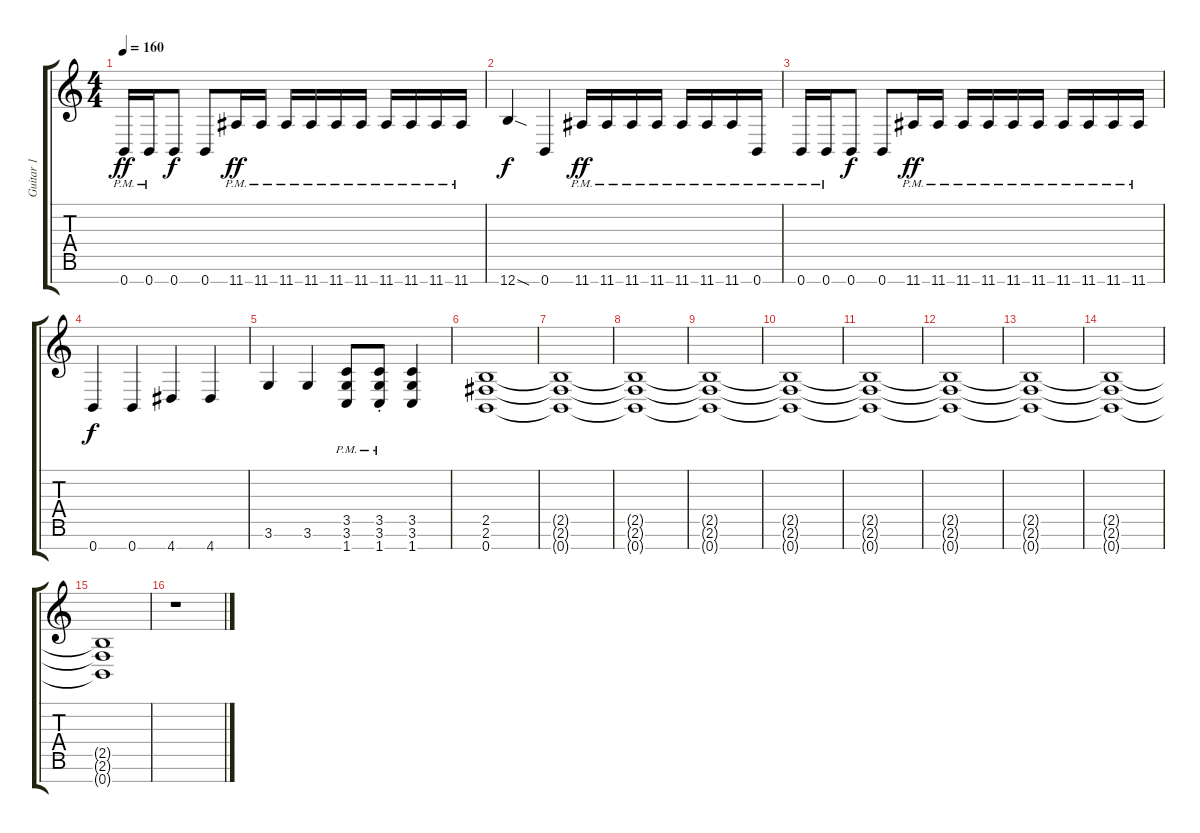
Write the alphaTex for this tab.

\track ("Guitar 1" "Guitar 1") {instrument overdrivenguitar}
\staff {score tabs}
\tuning (E4 B3 G3 D3 A2 E2 B1) {hide}
\ts (4 4)
\tempo 160
\clef g2
\ks c
0.7{pm}.16{dy ff} 0.7{pm}.16 0.7.8{dy f} 0.7.8 11.7{pm}.16{dy ff} 11.7{pm}.16 11.7{pm}.16 11.7{pm}.16 11.7{pm}.16 11.7{pm}.16 11.7{pm}.16 11.7{pm}.16 11.7{pm}.16 11.7{pm}.16 |
12.7{sod}.4{dy f} 0.7.4 11.7{pm}.16{dy ff} 11.7{pm}.16 11.7{pm}.16 11.7{pm}.16 11.7{pm}.16 11.7{pm}.16 11.7{pm}.16 0.7{pm}.16 |
0.7{pm}.16 0.7{pm}.16 0.7.8{dy f} 0.7.8 11.7{pm}.16{dy ff} 11.7{pm}.16 11.7{pm}.16 11.7{pm}.16 11.7{pm}.16 11.7{pm}.16 11.7{pm}.16 11.7{pm}.16 11.7{pm}.16 11.7{pm}.16 |
0.7.4{dy f} 0.7.4 4.7.4 4.7.4 |
3.6.4 3.6.4 (3.5{pm} 3.6{pm} 1.7{pm}).8 (3.5{pm st} 3.6{pm st} 1.7{pm st}).8 (3.5 3.6 1.7).4 |
(2.5 2.6 0.7).1 |
(2.5{t} 2.6{t} 0.7{t}).1 |
(2.5{t} 2.6{t} 0.7{t}).1{volume 7} |
(2.5{t} 2.6{t} 0.7{t}).1 |
(2.5{t} 2.6{t} 0.7{t}).1 |
(2.5{t} 2.6{t} 0.7{t}).1 |
(2.5{t} 2.6{t} 0.7{t}).1{volume 0} |
(2.5{t} 2.6{t} 0.7{t}).1 |
(2.5{t} 2.6{t} 0.7{t}).1 |
(2.5{t} 2.6{t} 0.7{t}).1 |
r.1
